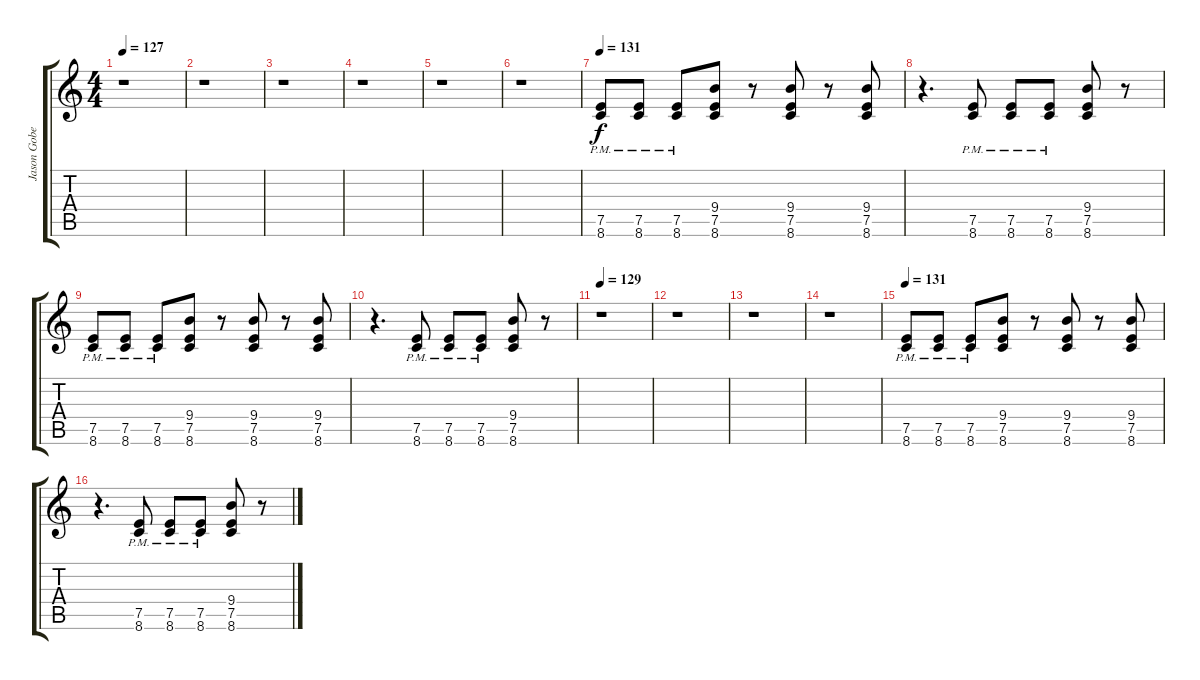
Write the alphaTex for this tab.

\track ("Jason Gobel (distortion)" "Jason Gobe") {instrument distortionguitar}
\staff {score tabs}
\tuning (E4 B3 G3 D3 A2 E2) {hide}
\ts (4 4)
\tempo 127
\clef g2
\ks c
r.1{dy f} |
r.1 |
r.1 |
r.1 |
r.1 |
r.1 |
\tempo 131
(7.5{pm} 8.6{pm}).8 (7.5{pm} 8.6{pm}).8 (7.5{pm} 8.6{pm}).8 (9.4 7.5 8.6).8 r.8 (9.4 7.5 8.6).8 r.8 (9.4 7.5 8.6).8 |
r.4{d} (7.5{pm} 8.6{pm}).8 (7.5{pm} 8.6{pm}).8 (7.5{pm} 8.6{pm}).8 (9.4 7.5 8.6).8 r.8 |
(7.5{pm} 8.6{pm}).8 (7.5{pm} 8.6{pm}).8 (7.5{pm} 8.6{pm}).8 (9.4 7.5 8.6).8 r.8 (9.4 7.5 8.6).8 r.8 (9.4 7.5 8.6).8 |
r.4{d} (7.5{pm} 8.6{pm}).8 (7.5{pm} 8.6{pm}).8 (7.5{pm} 8.6{pm}).8 (9.4 7.5 8.6).8 r.8 |
\tempo 129
r.1 |
r.1 |
r.1 |
r.1 |
\tempo 131
(7.5{pm} 8.6{pm}).8 (7.5{pm} 8.6{pm}).8 (7.5{pm} 8.6{pm}).8 (9.4 7.5 8.6).8 r.8 (9.4 7.5 8.6).8 r.8 (9.4 7.5 8.6).8 |
r.4{d} (7.5{pm} 8.6{pm}).8 (7.5{pm} 8.6{pm}).8 (7.5{pm} 8.6{pm}).8 (9.4 7.5 8.6).8 r.8
